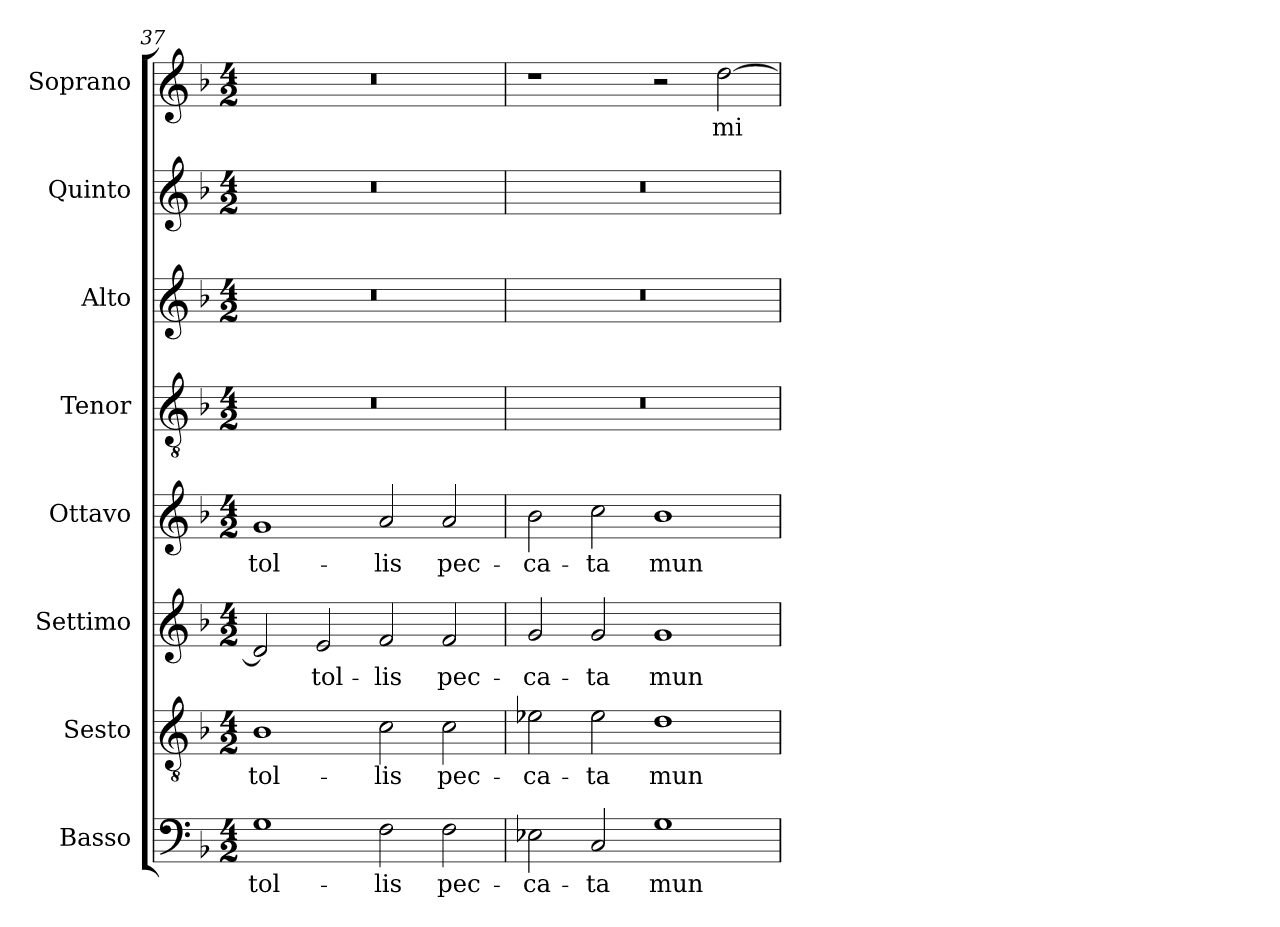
**kern	**text	**kern	**text	**kern	**text	**kern	**text	**kern	**kern	**kern	**kern	**text
*part8	*part8	*part7	*part7	*part6	*part6	*part5	*part5	*part4	*part3	*part2	*part1	*part1
*staff8	*staff8	*staff7	*staff7	*staff6	*staff6	*staff5	*staff5	*staff4	*staff3	*staff2	*staff1	*staff1
*I"Basso	*	*I"Sesto	*	*I"Settimo	*	*I"Ottavo	*	*I"Tenor	*I"Alto	*I"Quinto	*I"Soprano	*
*I'B.	*	*I'Ss.	*	*I'St.	*	*I'Ot.	*	*I'T.	*I'A.	*I'Q.	*I'S.	*
*clefF4	*	*clefGv2	*	*clefG2	*	*clefG2	*	*clefGv2	*clefG2	*clefG2	*clefG2	*
*	*	*ITrd7c12	*	*	*	*	*	*ITrd7c12	*	*	*	*
*k[b-]	*	*k[b-]	*	*k[b-]	*	*k[b-]	*	*k[b-]	*k[b-]	*k[b-]	*k[b-]	*
*F:	*	*F:	*	*F:	*	*F:	*	*F:	*F:	*F:	*F:	*
*M4/2	*	*M4/2	*	*M4/2	*	*M4/2	*	*M4/2	*M4/2	*M4/2	*M4/2	*
=37	=37	=37	=37	=37	=37	=37	=37	=37	=37	=37	=37	=37
!	!LO:LY:b:color=#000000	!	!	!	!	!	!	!	!	!	!	!
!	!	!	!LO:LY:b:color=#000000	!	!	!	!	!	!	!	!	!
!	!	!	!	!	!	!	!LO:LY:b:color=#000000	!LO:N:vis=1	!LO:N:vis=1	!LO:N:vis=1	!LO:N:vis=1	!
1Gi	tol-	1BB-i	tol-	2di/]	.	1gi	tol-	0r	0r	0r	0r	.
!	!	!	!	!	!LO:LY:b:color=#000000	!	!	!	!	!	!	!
.	.	.	.	2ei/	tol-	.	.	.	.	.	.	.
!	!LO:LY:b:color=#000000	!	!	!	!	!	!	!	!	!	!	!
!	!	!	!LO:LY:b:color=#000000	!	!	!	!	!	!	!	!	!
!	!	!	!	!	!LO:LY:b:color=#000000	!	!	!	!	!	!	!
!	!	!	!	!	!	!	!LO:LY:b:color=#000000	!	!	!	!	!
2Fi\	-lis	2Ci\	-lis	2fi/	-lis	2ai/	-lis	.	.	.	.	.
!	!LO:LY:b:color=#000000	!	!	!	!	!	!	!	!	!	!	!
!	!	!	!LO:LY:b:color=#000000	!	!	!	!	!	!	!	!	!
!	!	!	!	!	!LO:LY:b:color=#000000	!	!	!	!	!	!	!
!	!	!	!	!	!	!	!LO:LY:b:color=#000000	!	!	!	!	!
2Fi\	pec-	2Ci\	pec-	2fi/	pec-	2ai/	pec-	.	.	.	.	.
=38	=38	=38	=38	=38	=38	=38	=38	=38	=38	=38	=38	=38
!	!LO:LY:b:color=#000000	!	!	!	!	!	!	!	!	!	!	!
!	!	!	!LO:LY:b:color=#000000	!	!	!	!	!	!	!	!	!
!	!	!	!	!	!LO:LY:b:color=#000000	!	!	!	!	!	!	!
!	!	!	!	!	!	!	!LO:LY:b:color=#000000	!LO:N:vis=1	!LO:N:vis=1	!LO:N:vis=1	!	!
2E-Xi\	-ca-	2E-Xi\	-ca-	2gi/	-ca-	2b-i\	-ca-	0r	0r	0r	1r	.
!	!LO:LY:b:color=#000000	!	!	!	!	!	!	!	!	!	!	!
!	!	!	!LO:LY:b:color=#000000	!	!	!	!	!	!	!	!	!
!	!	!	!	!	!LO:LY:b:color=#000000	!	!	!	!	!	!	!
!	!	!	!	!	!	!	!LO:LY:b:color=#000000	!	!	!	!	!
2Ci/	-ta	2E-i\	-ta	2gi/	-ta	2cci\	-ta	.	.	.	.	.
!	!LO:LY:b:color=#000000	!	!	!	!	!	!	!	!	!	!	!
!	!	!	!LO:LY:b:color=#000000	!	!	!	!	!	!	!	!	!
!	!	!	!	!	!LO:LY:b:color=#000000	!	!	!	!	!	!	!
!	!	!	!	!	!	!	!LO:LY:b:color=#000000	!	!	!	!	!
1Gi	mun-	1Di	mun-	1gi	mun-	1b-i	mun-	.	.	.	2r	.
!	!	!	!	!	!	!	!	!	!	!	!	!LO:LY:b:color=#000000
.	.	.	.	.	.	.	.	.	.	.	[2ddi\	mi-
=	=	=	=	=	=	=	=	=	=	=	=	=
*-	*-	*-	*-	*-	*-	*-	*-	*-	*-	*-	*-	*-
